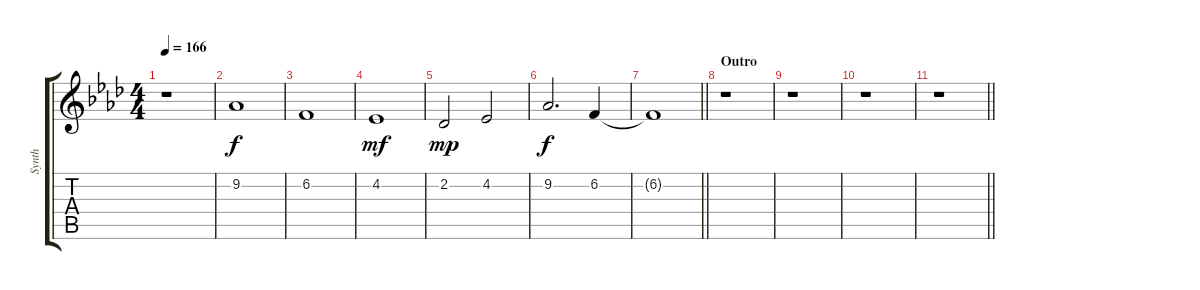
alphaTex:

\track ("Synth" "Synth") {instrument lead2sawtooth}
\staff {score tabs}
\tuning (E4 B3 G3 D3 A2 E2) {hide}
\ts (4 4)
\tempo 166
\clef g2
\ks ab
r.1{dy f} |
9.2.1 |
6.2.1 |
4.2.1{dy mf} |
2.2.2{dy mp} 4.2.2 |
9.2.2{d dy f} 6.2.4 |
\barLineRight lightlight
6.2{t}.1 |
\section ("" "Outro")
r.1 |
r.1 |
r.1 |
\barLineRight lightlight
r.1
